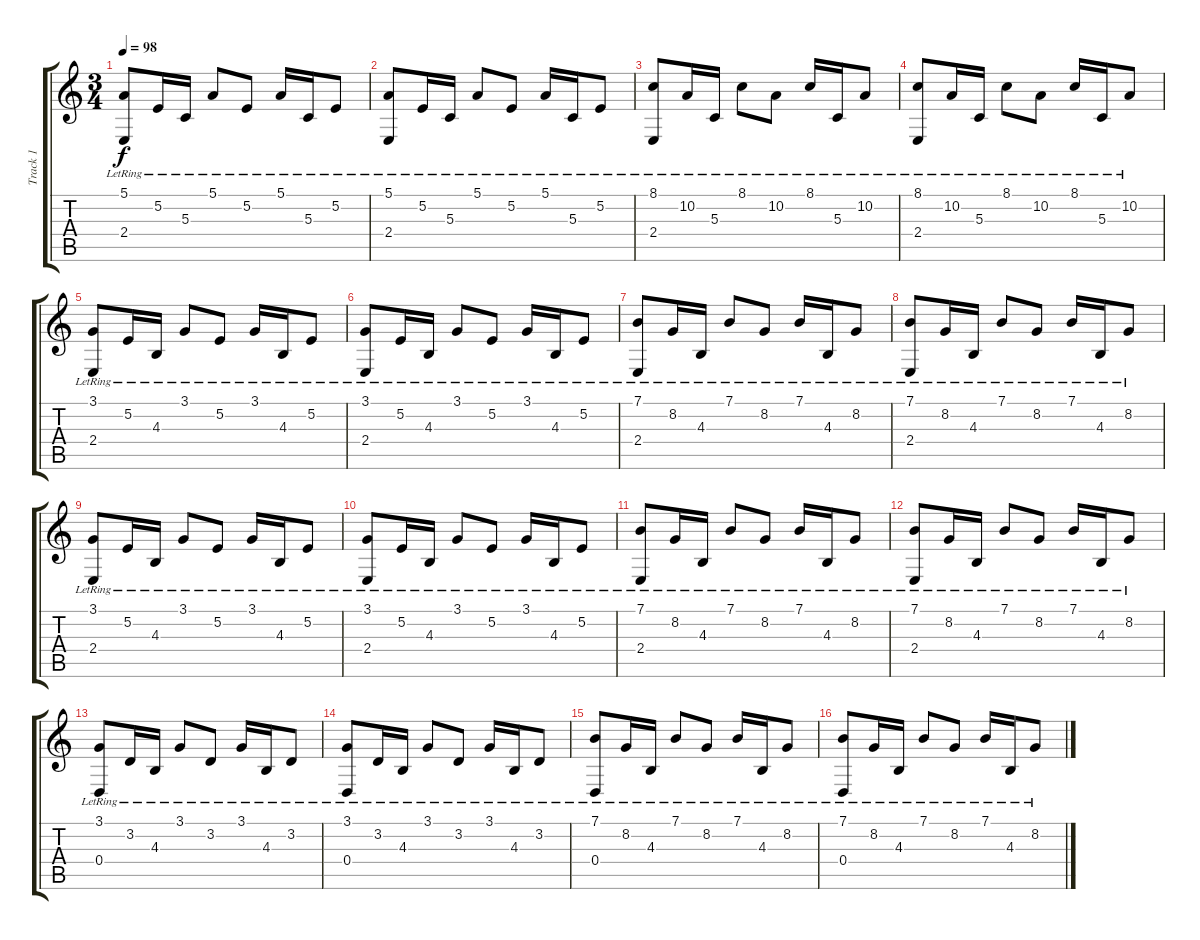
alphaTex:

\track ("Track 1" "Track 1") {instrument acousticgrandpiano}
\staff {score tabs}
\tuning (E4 B3 G3 D3 A2 E2) {hide}
\ts (3 4)
\tempo 98
\clef g2
\ks c
(5.1{lr} 2.4{lr}).8{dy f} 5.2{lr}.16 5.3{lr}.16 5.1{lr}.8 5.2{lr}.8 5.1{lr}.16 5.3{lr}.16 5.2{lr}.8 |
(5.1{lr} 2.4{lr}).8 5.2{lr}.16 5.3{lr}.16 5.1{lr}.8 5.2{lr}.8 5.1{lr}.16 5.3{lr}.16 5.2{lr}.8 |
(8.1{lr} 2.4{lr}).8 10.2{lr}.16 5.3{lr}.16 8.1{lr}.8 10.2{lr}.8 8.1{lr}.16 5.3{lr}.16 10.2{lr}.8 |
(8.1{lr} 2.4{lr}).8 10.2{lr}.16 5.3{lr}.16 8.1{lr}.8 10.2{lr}.8 8.1{lr}.16 5.3{lr}.16 10.2{lr}.8 |
(3.1{lr} 2.4{lr}).8 5.2{lr}.16 4.3{lr}.16 3.1{lr}.8 5.2{lr}.8 3.1{lr}.16 4.3{lr}.16 5.2{lr}.8 |
(3.1{lr} 2.4{lr}).8 5.2{lr}.16 4.3{lr}.16 3.1{lr}.8 5.2{lr}.8 3.1{lr}.16 4.3{lr}.16 5.2{lr}.8 |
(7.1{lr} 2.4{lr}).8 8.2{lr}.16 4.3{lr}.16 7.1{lr}.8 8.2{lr}.8 7.1{lr}.16 4.3{lr}.16 8.2{lr}.8 |
(7.1{lr} 2.4{lr}).8 8.2{lr}.16 4.3{lr}.16 7.1{lr}.8 8.2{lr}.8 7.1{lr}.16 4.3{lr}.16 8.2{lr}.8 |
(3.1{lr} 2.4{lr}).8 5.2{lr}.16 4.3{lr}.16 3.1{lr}.8 5.2{lr}.8 3.1{lr}.16 4.3{lr}.16 5.2{lr}.8 |
(3.1{lr} 2.4{lr}).8 5.2{lr}.16 4.3{lr}.16 3.1{lr}.8 5.2{lr}.8 3.1{lr}.16 4.3{lr}.16 5.2{lr}.8 |
(7.1{lr} 2.4{lr}).8 8.2{lr}.16 4.3{lr}.16 7.1{lr}.8 8.2{lr}.8 7.1{lr}.16 4.3{lr}.16 8.2{lr}.8 |
(7.1{lr} 2.4{lr}).8 8.2{lr}.16 4.3{lr}.16 7.1{lr}.8 8.2{lr}.8 7.1{lr}.16 4.3{lr}.16 8.2{lr}.8 |
(3.1{lr} 0.4{lr}).8 3.2{lr}.16 4.3{lr}.16 3.1{lr}.8 3.2{lr}.8 3.1{lr}.16 4.3{lr}.16 3.2{lr}.8 |
(3.1{lr} 0.4{lr}).8 3.2{lr}.16 4.3{lr}.16 3.1{lr}.8 3.2{lr}.8 3.1{lr}.16 4.3{lr}.16 3.2{lr}.8 |
(7.1{lr} 0.4{lr}).8 8.2{lr}.16 4.3{lr}.16 7.1{lr}.8 8.2{lr}.8 7.1{lr}.16 4.3{lr}.16 8.2{lr}.8 |
(7.1{lr} 0.4{lr}).8 8.2{lr}.16 4.3{lr}.16 7.1{lr}.8 8.2{lr}.8 7.1{lr}.16 4.3{lr}.16 8.2{lr}.8
